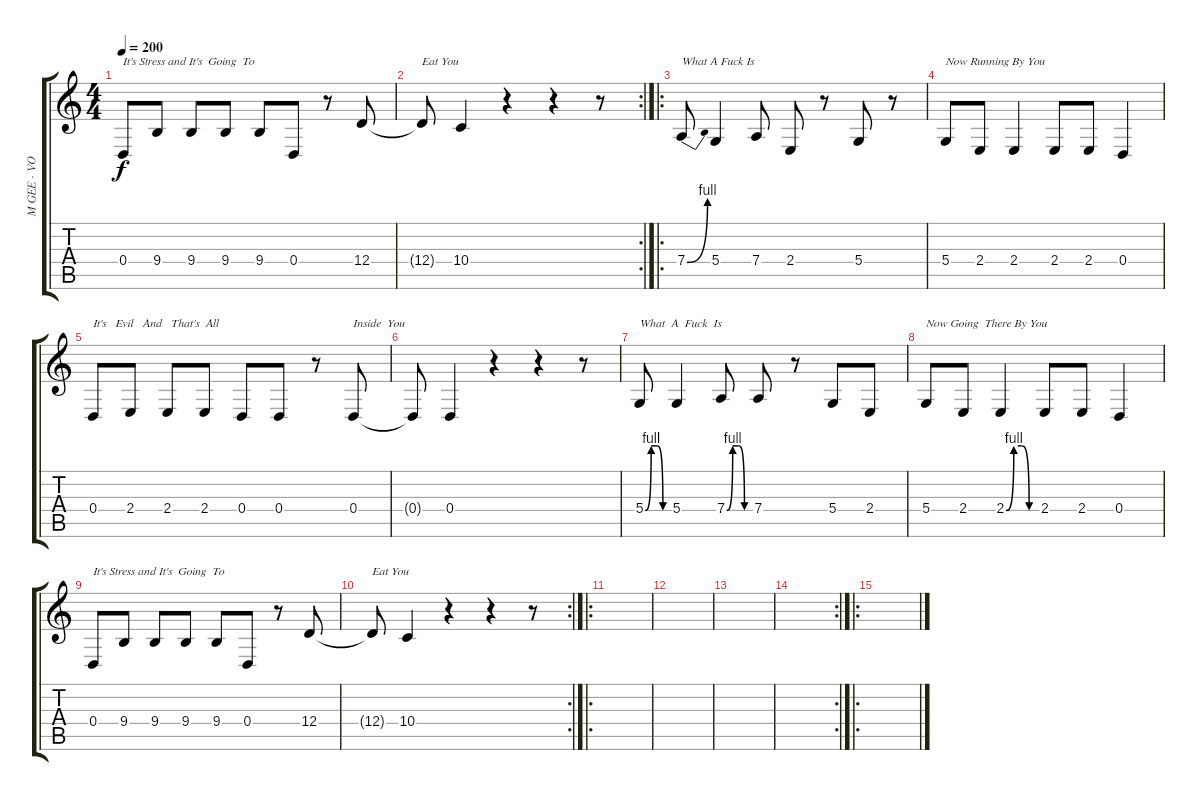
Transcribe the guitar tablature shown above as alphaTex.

\track ("M GEE - VOCAL" "M GEE - VO") {instrument lead6voice}
\staff {score tabs}
\tuning (E4 B3 G3 D3 A2 E2) {hide}
\ts (4 4)
\tempo 200
\clef g2
\ks c
0.4.8{txt "It's Stress and It's  Going  To " dy f} 9.4.8 9.4.8 9.4.8 9.4.8 0.4.8 r.8 12.4.8 |
\rc 2
12.4{t}.8{txt "Eat You"} 10.4.4 r.4 r.4 r.8 |
\ro
7.4{be (bend 0 0 60 4)}.8{txt "What A Fuck Is"} 5.4.4 7.4.8 2.4.8 r.8 5.4.8 r.8 |
5.4.8{txt "Now Running By You"} 2.4.8 2.4.4 2.4.8 2.4.8 0.4.4 |
0.4.8{txt "It's   Evil   And   That's  All"} 2.4.8 2.4.8 2.4.8 0.4.8 0.4.8 r.8 0.4.8{txt "Inside  You"} |
0.4{t}.8 0.4.4 r.4 r.4 r.8 |
5.4{be (custom 0 0 15 4 30 4 45 0 60 0)}.8{txt "What  A  Fuck  Is   "} 5.4.4 7.4{be (custom 0 0 15 4 30 4 45 0 60 0)}.8 7.4.8 r.8 5.4.8 2.4.8 |
5.4.8{txt "Now Going  There By You"} 2.4.8 2.4{be (custom 0 0 15 4 30 4 45 0 60 0)}.4 2.4.8 2.4.8 0.4.4 |
0.4.8{txt "It's Stress and It's  Going  To "} 9.4.8 9.4.8 9.4.8 9.4.8 0.4.8 r.8 12.4.8 |
\rc 2
12.4{t}.8{txt "Eat You"} 10.4.4 r.4 r.4 r.8 |
\ro
|
|
|
\rc 2
|
\ro
